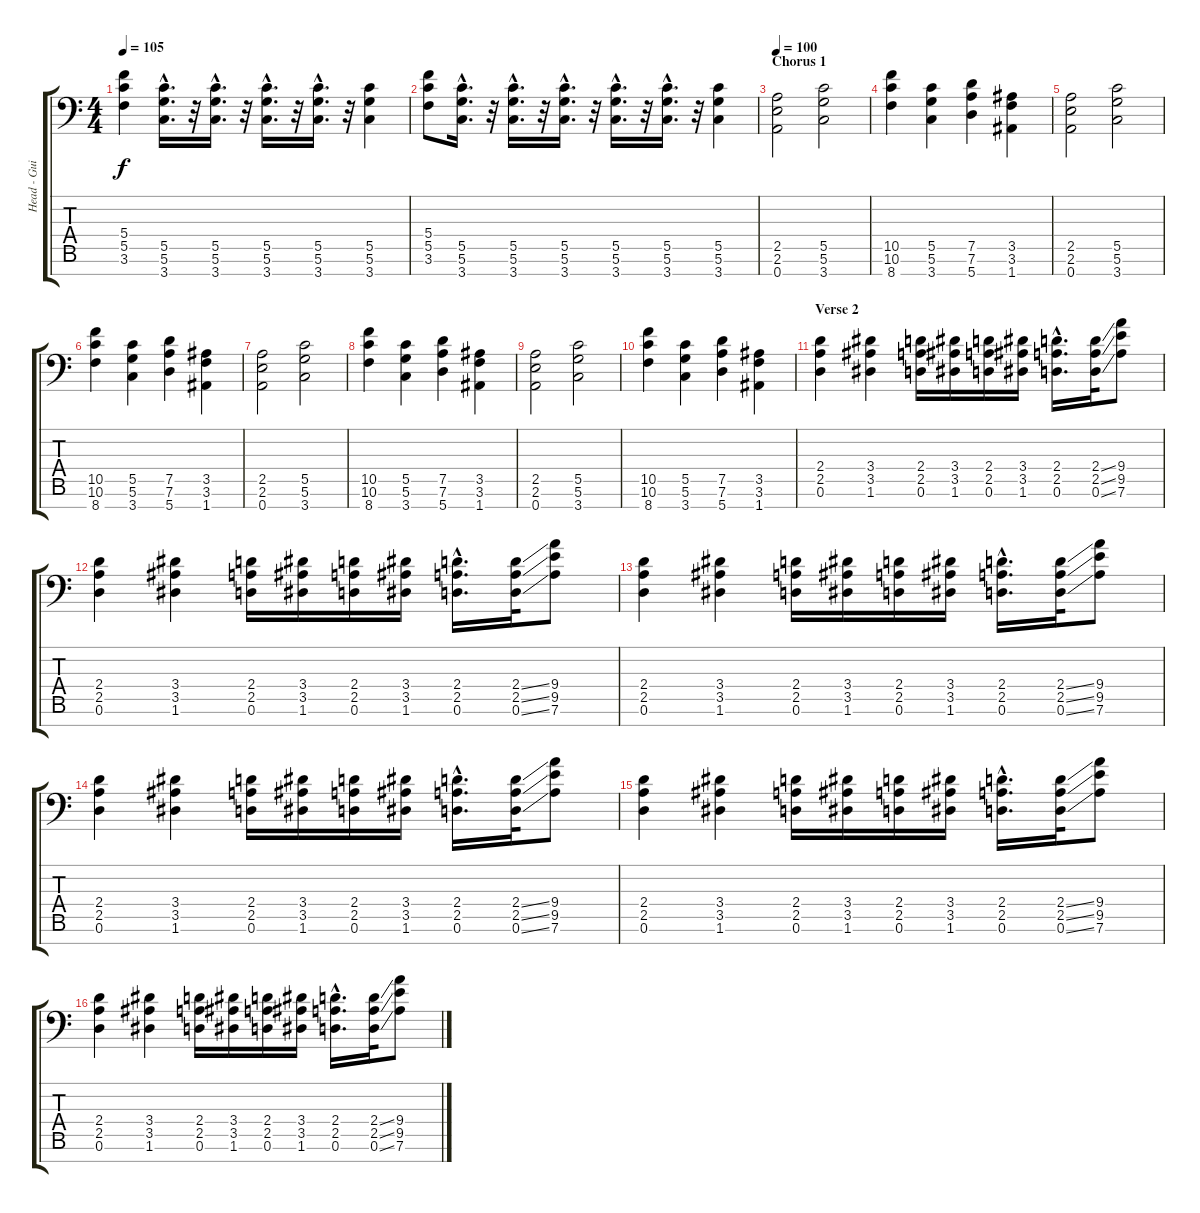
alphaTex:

\track ("Head - Guitar" "Head - Gui") {instrument distortionguitar}
\staff {score tabs}
\tuning (D4 A3 F3 C3 G2 D2 A1) {hide}
\ts (4 4)
\tempo 105
\clef f4
\ks c
(5.4 5.5 3.6).4{dy f} (5.5{hac} 5.6{hac} 3.7{hac}).16{d} r.32 (5.5{hac} 5.6{hac} 3.7{hac}).16{d} r.32 (5.5{hac} 5.6{hac} 3.7{hac}).16{d} r.32 (5.5{hac} 5.6{hac} 3.7{hac}).16{d} r.32 (5.5 5.6 3.7).4 |
(5.4 5.5 3.6).8 (5.5{hac} 5.6{hac} 3.7{hac}).16{d} r.32 (5.5{hac} 5.6{hac} 3.7{hac}).16{d} r.32 (5.5{hac} 5.6{hac} 3.7{hac}).16{d} r.32 (5.5{hac} 5.6{hac} 3.7{hac}).16{d} r.32 (5.5{hac} 5.6{hac} 3.7{hac}).16{d} r.32 (5.5 5.6 3.7).4 |
\section ("" "Chorus 1")
\tempo 100
(2.5 2.6 0.7).2 (5.5 5.6 3.7).2 |
(10.5 10.6 8.7).4 (5.5 5.6 3.7).4 (7.5 7.6 5.7).4 (3.5 3.6 1.7).4 |
(2.5 2.6 0.7).2 (5.5 5.6 3.7).2 |
(10.5 10.6 8.7).4 (5.5 5.6 3.7).4 (7.5 7.6 5.7).4 (3.5 3.6 1.7).4 |
(2.5 2.6 0.7).2 (5.5 5.6 3.7).2 |
(10.5 10.6 8.7).4 (5.5 5.6 3.7).4 (7.5 7.6 5.7).4 (3.5 3.6 1.7).4 |
(2.5 2.6 0.7).2 (5.5 5.6 3.7).2 |
(10.5 10.6 8.7).4 (5.5 5.6 3.7).4 (7.5 7.6 5.7).4 (3.5 3.6 1.7).4 |
\section ("" "Verse 2")
(2.4 2.5 0.6).4 (3.4 3.5 1.6).4 (2.4 2.5 0.6).16 (3.4 3.5 1.6).16 (2.4 2.5 0.6).16 (3.4 3.5 1.6).16 (2.4{hac} 2.5{hac} 0.6{hac}).16{d} (2.4{ss} 2.5{ss} 0.6{ss}).32 (9.4 9.5 7.6).8 |
(2.4 2.5 0.6).4 (3.4 3.5 1.6).4 (2.4 2.5 0.6).16 (3.4 3.5 1.6).16 (2.4 2.5 0.6).16 (3.4 3.5 1.6).16 (2.4{hac} 2.5{hac} 0.6{hac}).16{d} (2.4{ss} 2.5{ss} 0.6{ss}).32 (9.4 9.5 7.6).8 |
(2.4 2.5 0.6).4 (3.4 3.5 1.6).4 (2.4 2.5 0.6).16 (3.4 3.5 1.6).16 (2.4 2.5 0.6).16 (3.4 3.5 1.6).16 (2.4{hac} 2.5{hac} 0.6{hac}).16{d} (2.4{ss} 2.5{ss} 0.6{ss}).32 (9.4 9.5 7.6).8 |
(2.4 2.5 0.6).4 (3.4 3.5 1.6).4 (2.4 2.5 0.6).16 (3.4 3.5 1.6).16 (2.4 2.5 0.6).16 (3.4 3.5 1.6).16 (2.4{hac} 2.5{hac} 0.6{hac}).16{d} (2.4{ss} 2.5{ss} 0.6{ss}).32 (9.4 9.5 7.6).8 |
(2.4 2.5 0.6).4 (3.4 3.5 1.6).4 (2.4 2.5 0.6).16 (3.4 3.5 1.6).16 (2.4 2.5 0.6).16 (3.4 3.5 1.6).16 (2.4{hac} 2.5{hac} 0.6{hac}).16{d} (2.4{ss} 2.5{ss} 0.6{ss}).32 (9.4 9.5 7.6).8 |
(2.4 2.5 0.6).4 (3.4 3.5 1.6).4 (2.4 2.5 0.6).16 (3.4 3.5 1.6).16 (2.4 2.5 0.6).16 (3.4 3.5 1.6).16 (2.4{hac} 2.5{hac} 0.6{hac}).16{d} (2.4{ss} 2.5{ss} 0.6{ss}).32 (9.4 9.5 7.6).8
